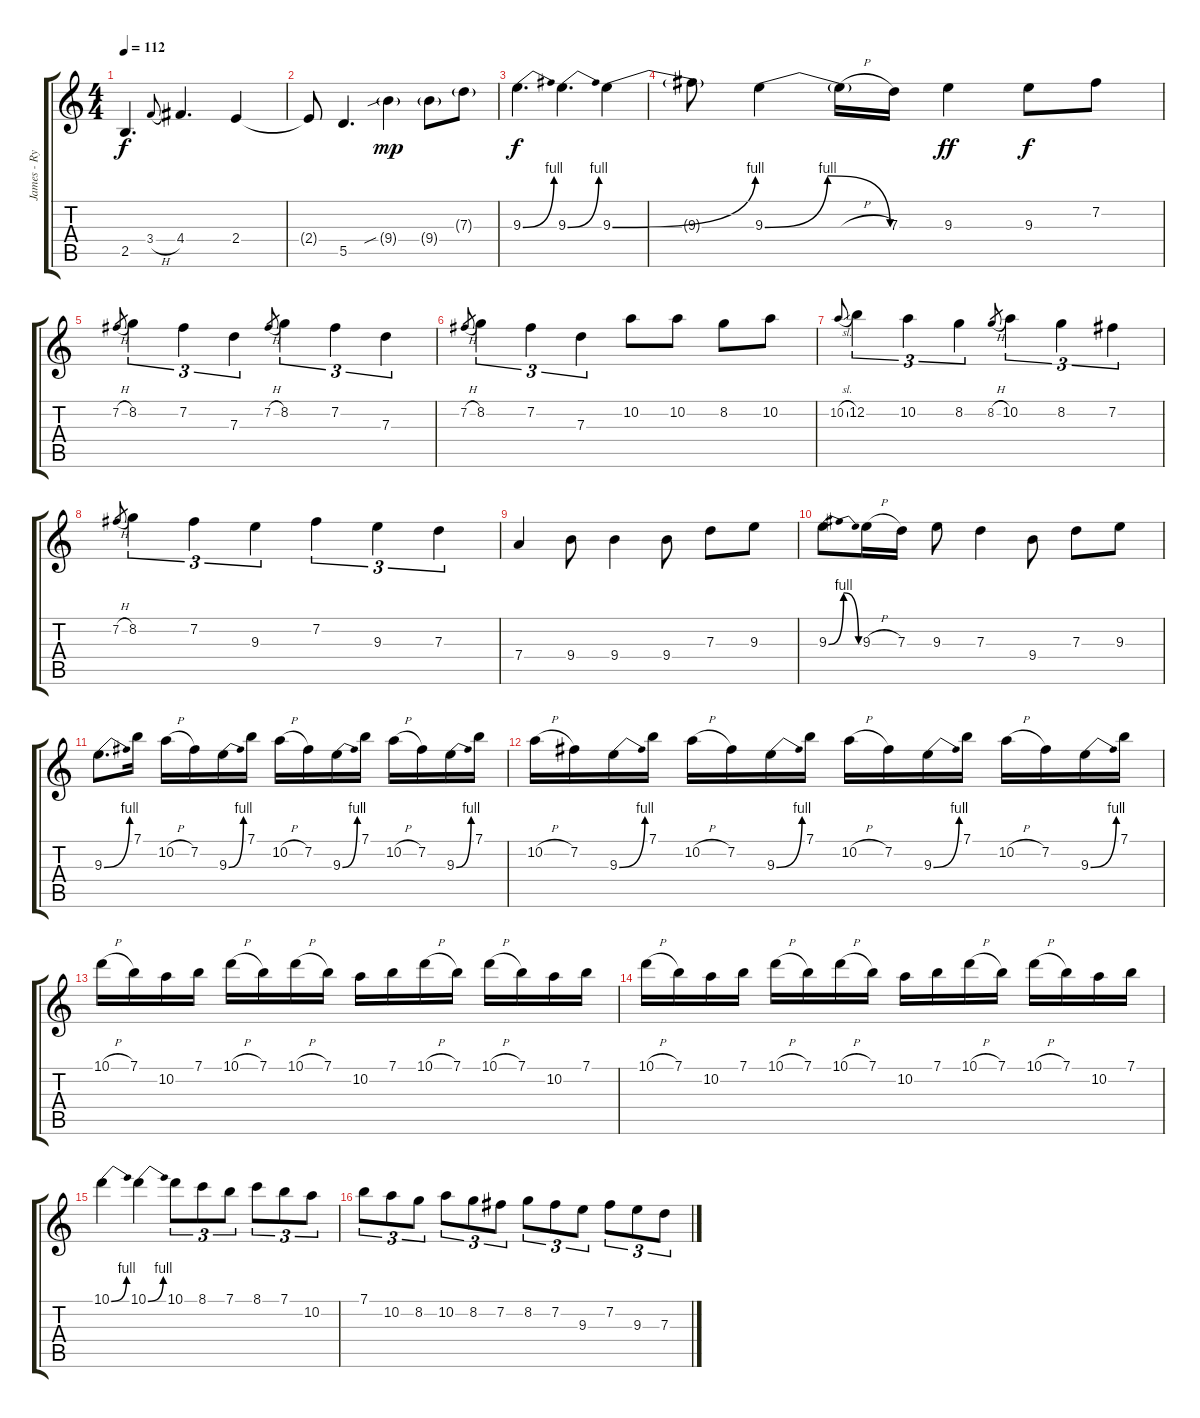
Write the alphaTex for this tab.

\track ("James - Rythme Distortion" "James - Ry") {instrument distortionguitar}
\staff {score tabs}
\tuning (E4 B3 G3 D3 A2 E2) {hide}
\ts (4 4)
\tempo 112
\clef g2
\ks c
2.5.4{d dy f} 3.4{h}.8{gr onbeat} 4.4.4{d} 2.4.4 |
2.4{t}.8 5.5.4{d} 9.4{sib g}.4{dy mp} 9.4{g}.8 7.3{g}.8 |
9.3{be (bend 0 0 60 4)}.4{d dy f} 9.3{be (bend 0 0 60 4)}.4{d} 9.3{be (bend 0 0 60 4)}.4 |
9.3{t}.8 9.3{be (bendrelease 0 0 20 4 45 4 60 0)}.4 9.3{h t}.16 7.3.16 9.3.4{dy ff} 9.3.8{dy f} 7.2.8 |
7.2{h}.8{gr} 8.2.4{tu (3 2)} 7.2.4{tu (3 2)} 7.3.4{tu (3 2)} 7.2{h}.8{gr} 8.2.4{tu (3 2)} 7.2.4{tu (3 2)} 7.3.4{tu (3 2)} |
7.2{h}.8{gr} 8.2.4{tu (3 2)} 7.2.4{tu (3 2)} 7.3.4{tu (3 2)} 10.2.8 10.2.8 8.2.8 10.2.8 |
10.2{sl}.8{gr onbeat} 12.2.4{tu (3 2)} 10.2.4{tu (3 2)} 8.2.4{tu (3 2)} 8.2{h}.8{gr} 10.2.4{tu (3 2)} 8.2.4{tu (3 2)} 7.2.4{tu (3 2)} |
7.2{h}.8{gr} 8.2.4{tu (3 2)} 7.2.4{tu (3 2)} 9.3.4{tu (3 2)} 7.2.4{tu (3 2)} 9.3.4{tu (3 2)} 7.3.4{tu (3 2)} |
7.4.4 9.4.8 9.4.4 9.4.8 7.3.8 9.3.8 |
9.3{be (bendrelease 0 0 30 4 45 4 60 0)}.8 9.3{h}.16 7.3.16 9.3.8 7.3.4 9.4.8 7.3.8 9.3.8 |
9.3{be (bend 0 0 60 4)}.8{d} 7.1.16 10.2{h}.16 7.2.16 9.3{be (bend 0 0 60 4)}.16 7.1.16 10.2{h}.16 7.2.16 9.3{be (bend 0 0 60 4)}.16 7.1.16 10.2{h}.16 7.2.16 9.3{be (bend 0 0 60 4)}.16 7.1.16 |
10.2{h}.16 7.2.16 9.3{be (bend 0 0 60 4)}.16 7.1.16 10.2{h}.16 7.2.16 9.3{be (bend 0 0 60 4)}.16 7.1.16 10.2{h}.16 7.2.16 9.3{be (bend 0 0 60 4)}.16 7.1.16 10.2{h}.16 7.2.16 9.3{be (bend 0 0 60 4)}.16 7.1.16 |
10.1{h}.16 7.1.16 10.2.16 7.1.16 10.1{h}.16 7.1.16 10.1{h}.16 7.1.16 10.2.16 7.1.16 10.1{h}.16 7.1.16 10.1{h}.16 7.1.16 10.2.16 7.1.16 |
10.1{h}.16 7.1.16 10.2.16 7.1.16 10.1{h}.16 7.1.16 10.1{h}.16 7.1.16 10.2.16 7.1.16 10.1{h}.16 7.1.16 10.1{h}.16 7.1.16 10.2.16 7.1.16 |
10.1{be (bend 0 0 60 4)}.4 10.1{be (bend 0 0 60 4)}.4 10.1.8{tu (3 2)} 8.1.8{tu (3 2)} 7.1.8{tu (3 2)} 8.1.8{tu (3 2)} 7.1.8{tu (3 2)} 10.2.8{tu (3 2)} |
7.1.8{tu (3 2)} 10.2.8{tu (3 2)} 8.2.8{tu (3 2)} 10.2.8{tu (3 2)} 8.2.8{tu (3 2)} 7.2.8{tu (3 2)} 8.2.8{tu (3 2)} 7.2.8{tu (3 2)} 9.3.8{tu (3 2)} 7.2.8{tu (3 2)} 9.3.8{tu (3 2)} 7.3.8{tu (3 2)}
